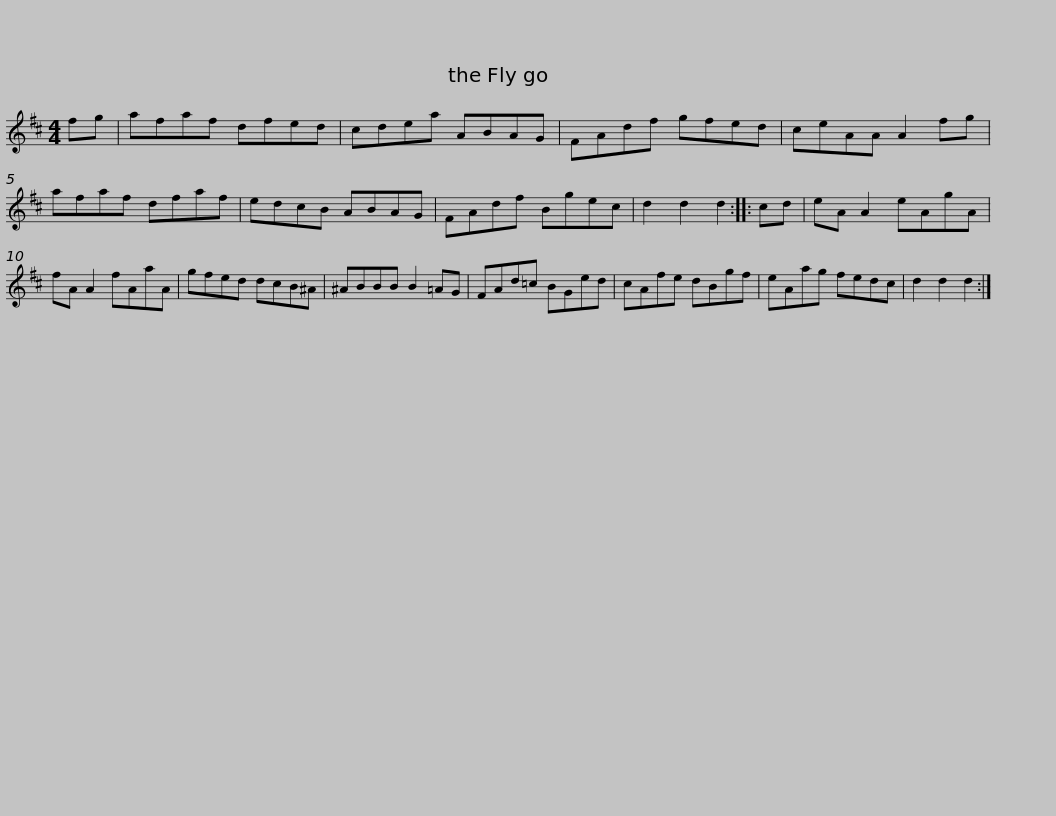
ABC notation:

X:1
L:1/8
M:4/4
I:linebreak $
K:D
V:1 treble
V:1
 fg | afaf dfed | cdea ABAG | FAdf gfed | ceAA A2 fg | %5
 afaf dfaf |$ edcB ABAG | FAdf Bgec | d2 d2 d2 :: cd | %10
 eA A2 eAgA | fA A2 fAaA | gfed dcB^A |$ ^ABBB B2 =AG | FAd=c BGed | %15
 cAfe dBgf | eAag fedc | d2 d2 d2 :| %18
